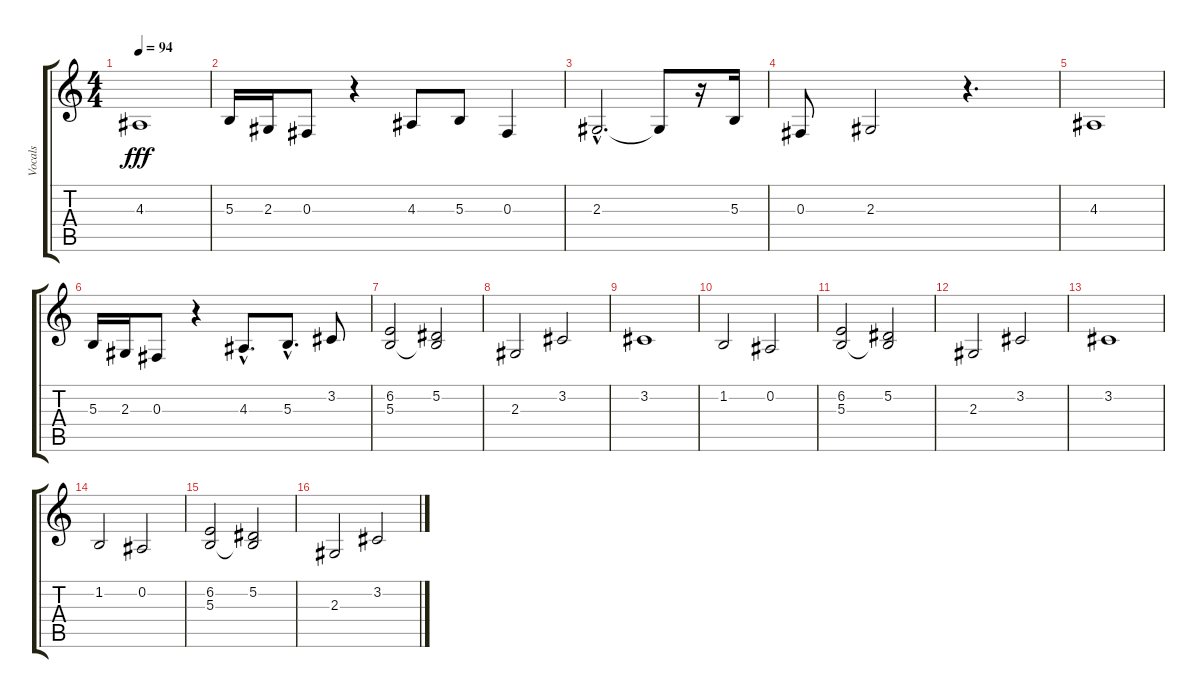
\track ("Vocals" "Vocals") {instrument choiraahs}
\staff {score tabs}
\tuning (Eb4 Bb3 Gb3 Db3 Ab2 Eb2) {hide}
\ts (4 4)
\tempo 94
\clef g2
\ks c
4.3.1{dy fff} |
5.3.16 2.3.16 0.3.8 r.4 4.3.8 5.3.8 0.3.4 |
2.3{hac}.2{d} 2.3{t}.8 r.16 5.3.16 |
0.3.8 2.3.2 r.4{d} |
4.3.1 |
5.3.16 2.3.16 0.3.8 r.4 4.3{hac}.8{d} 5.3{hac}.8{d} 3.2.8 |
(6.2 5.3).2 (5.2 5.3{t}).2 |
2.3.2 3.2.2 |
3.2.1 |
1.2.2 0.2.2 |
(6.2 5.3).2 (5.2 5.3{t}).2 |
2.3.2 3.2.2 |
3.2.1 |
1.2.2 0.2.2 |
(6.2 5.3).2 (5.2 5.3{t}).2 |
2.3.2 3.2.2
